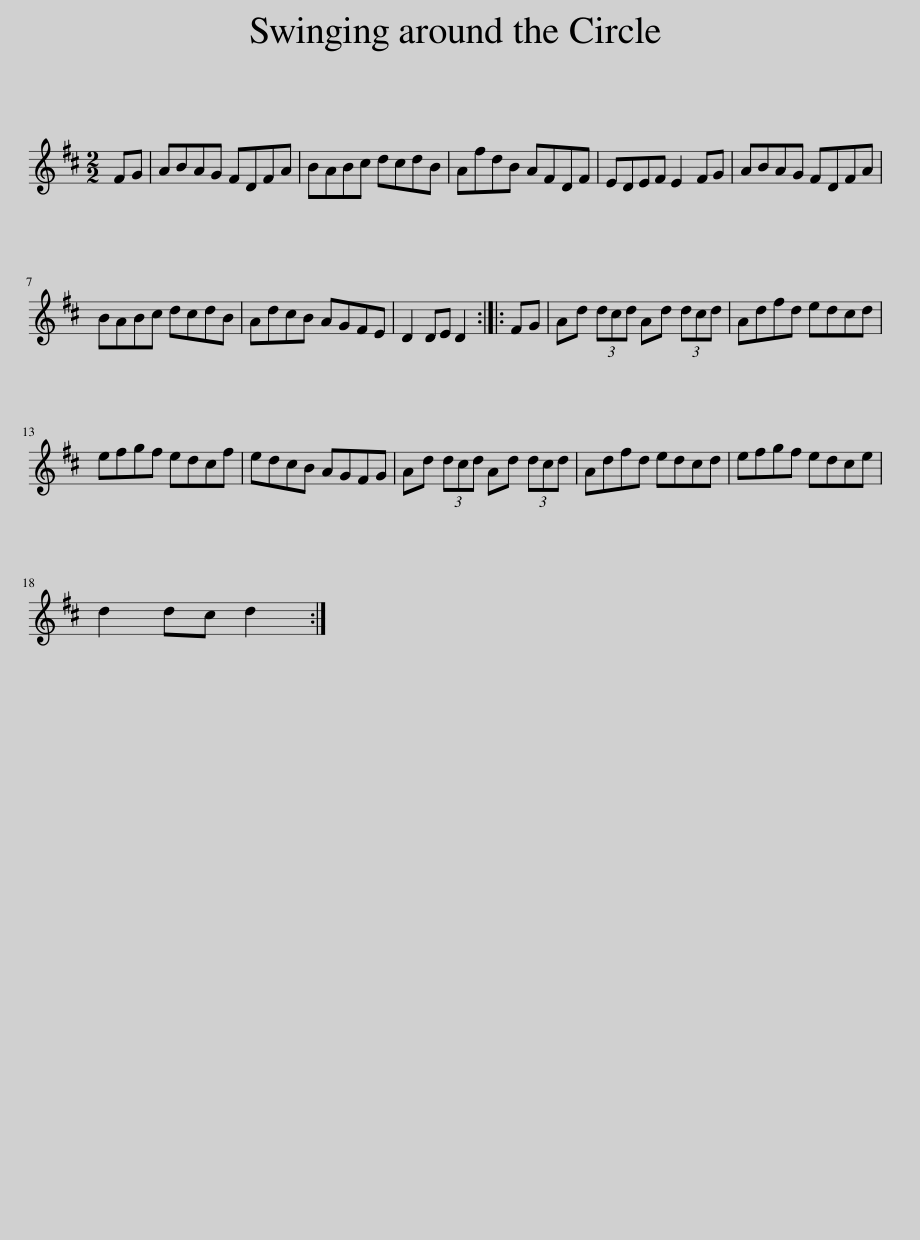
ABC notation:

X:1
L:1/8
M:2/2
I:linebreak $
K:D
V:1 treble
V:1
 FG | ABAG FDFA | BABc dcdB | AfdB AFDF | EDEF E2 FG | %5
 ABAG FDFA |$ BABc dcdB | AdcB AGFE | D2 DE D2 :: FG | %10
 Ad (3dcd Ad (3dcd | Adfd edcd |$ efgf edcf | edcB AGFG | Ad (3dcd Ad (3dcd | %15
 Adfd edcd | efgf edce |$ d2 dc d2 :| %18
